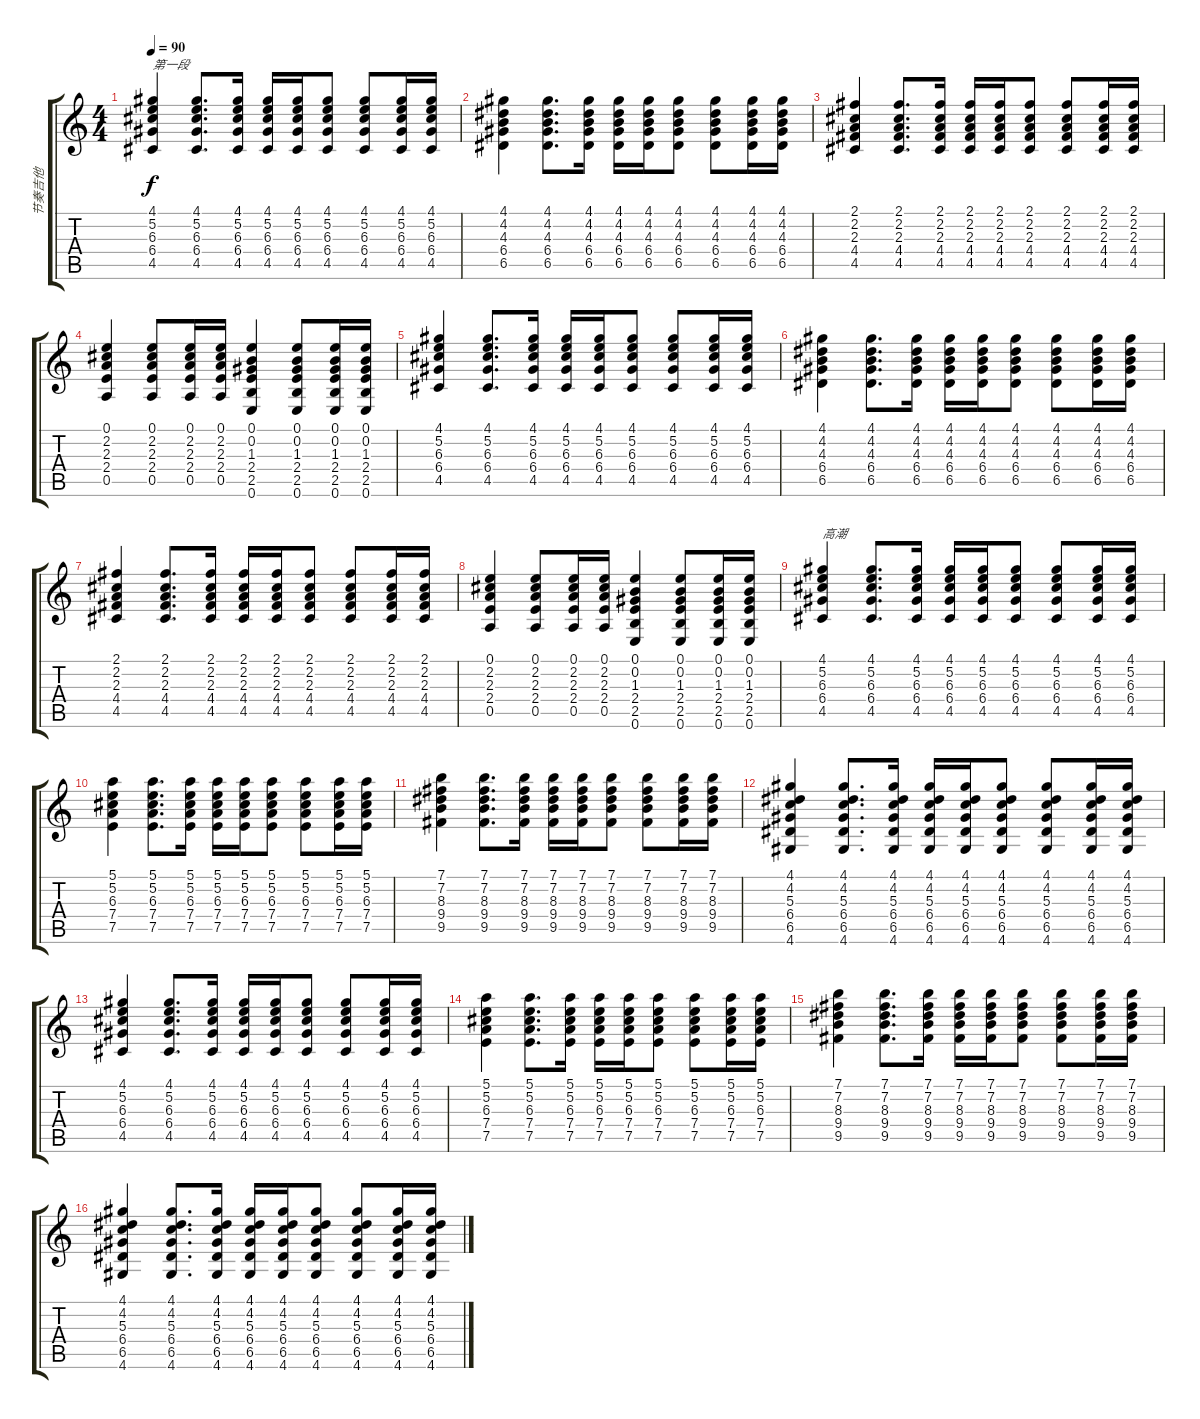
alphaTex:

\track ("节奏吉他" "节奏吉他") {instrument acousticguitarsteel}
\staff {score tabs}
\tuning (E4 B3 G3 D3 A2 E2) {hide}
\ts (4 4)
\tempo 90
\clef g2
\ks c
(4.1 5.2 6.3 6.4 4.5).4{txt "第一段" dy f} (4.1 5.2 6.3 6.4 4.5).8{d} (4.1 5.2 6.3 6.4 4.5).16 (4.1 5.2 6.3 6.4 4.5).16 (4.1 5.2 6.3 6.4 4.5).16 (4.1 5.2 6.3 6.4 4.5).8 (4.1 5.2 6.3 6.4 4.5).8 (4.1 5.2 6.3 6.4 4.5).16 (4.1 5.2 6.3 6.4 4.5).16 |
(4.1 4.2 4.3 6.4 6.5).4 (4.1 4.2 4.3 6.4 6.5).8{d} (4.1 4.2 4.3 6.4 6.5).16 (4.1 4.2 4.3 6.4 6.5).16 (4.1 4.2 4.3 6.4 6.5).16 (4.1 4.2 4.3 6.4 6.5).8 (4.1 4.2 4.3 6.4 6.5).8 (4.1 4.2 4.3 6.4 6.5).16 (4.1 4.2 4.3 6.4 6.5).16 |
(2.1 2.2 2.3 4.4 4.5).4 (2.1 2.2 2.3 4.4 4.5).8{d} (2.1 2.2 2.3 4.4 4.5).16 (2.1 2.2 2.3 4.4 4.5).16 (2.1 2.2 2.3 4.4 4.5).16 (2.1 2.2 2.3 4.4 4.5).8 (2.1 2.2 2.3 4.4 4.5).8 (2.1 2.2 2.3 4.4 4.5).16 (2.1 2.2 2.3 4.4 4.5).16 |
(0.1 2.2 2.3 2.4 0.5).4 (0.1 2.2 2.3 2.4 0.5).8 (0.1 2.2 2.3 2.4 0.5).16 (0.1 2.2 2.3 2.4 0.5).16 (0.1 0.2 1.3 2.4 2.5 0.6).4 (0.1 0.2 1.3 2.4 2.5 0.6).8 (0.1 0.2 1.3 2.4 2.5 0.6).16 (0.1 0.2 1.3 2.4 2.5 0.6).16 |
(4.1 5.2 6.3 6.4 4.5).4 (4.1 5.2 6.3 6.4 4.5).8{d} (4.1 5.2 6.3 6.4 4.5).16 (4.1 5.2 6.3 6.4 4.5).16 (4.1 5.2 6.3 6.4 4.5).16 (4.1 5.2 6.3 6.4 4.5).8 (4.1 5.2 6.3 6.4 4.5).8 (4.1 5.2 6.3 6.4 4.5).16 (4.1 5.2 6.3 6.4 4.5).16 |
(4.1 4.2 4.3 6.4 6.5).4 (4.1 4.2 4.3 6.4 6.5).8{d} (4.1 4.2 4.3 6.4 6.5).16 (4.1 4.2 4.3 6.4 6.5).16 (4.1 4.2 4.3 6.4 6.5).16 (4.1 4.2 4.3 6.4 6.5).8 (4.1 4.2 4.3 6.4 6.5).8 (4.1 4.2 4.3 6.4 6.5).16 (4.1 4.2 4.3 6.4 6.5).16 |
(2.1 2.2 2.3 4.4 4.5).4 (2.1 2.2 2.3 4.4 4.5).8{d} (2.1 2.2 2.3 4.4 4.5).16 (2.1 2.2 2.3 4.4 4.5).16 (2.1 2.2 2.3 4.4 4.5).16 (2.1 2.2 2.3 4.4 4.5).8 (2.1 2.2 2.3 4.4 4.5).8 (2.1 2.2 2.3 4.4 4.5).16 (2.1 2.2 2.3 4.4 4.5).16 |
(0.1 2.2 2.3 2.4 0.5).4 (0.1 2.2 2.3 2.4 0.5).8 (0.1 2.2 2.3 2.4 0.5).16 (0.1 2.2 2.3 2.4 0.5).16 (0.1 0.2 1.3 2.4 2.5 0.6).4 (0.1 0.2 1.3 2.4 2.5 0.6).8 (0.1 0.2 1.3 2.4 2.5 0.6).16 (0.1 0.2 1.3 2.4 2.5 0.6).16 |
(4.1 5.2 6.3 6.4 4.5).4{txt "高潮"} (4.1 5.2 6.3 6.4 4.5).8{d} (4.1 5.2 6.3 6.4 4.5).16 (4.1 5.2 6.3 6.4 4.5).16 (4.1 5.2 6.3 6.4 4.5).16 (4.1 5.2 6.3 6.4 4.5).8 (4.1 5.2 6.3 6.4 4.5).8 (4.1 5.2 6.3 6.4 4.5).16 (4.1 5.2 6.3 6.4 4.5).16 |
(5.1 5.2 6.3 7.4 7.5).4 (5.1 5.2 6.3 7.4 7.5).8{d} (5.1 5.2 6.3 7.4 7.5).16 (5.1 5.2 6.3 7.4 7.5).16 (5.1 5.2 6.3 7.4 7.5).16 (5.1 5.2 6.3 7.4 7.5).8 (5.1 5.2 6.3 7.4 7.5).8 (5.1 5.2 6.3 7.4 7.5).16 (5.1 5.2 6.3 7.4 7.5).16 |
(7.1 7.2 8.3 9.4 9.5).4 (7.1 7.2 8.3 9.4 9.5).8{d} (7.1 7.2 8.3 9.4 9.5).16 (7.1 7.2 8.3 9.4 9.5).16 (7.1 7.2 8.3 9.4 9.5).16 (7.1 7.2 8.3 9.4 9.5).8 (7.1 7.2 8.3 9.4 9.5).8 (7.1 7.2 8.3 9.4 9.5).16 (7.1 7.2 8.3 9.4 9.5).16 |
(4.1 4.2 5.3 6.4 6.5 4.6).4 (4.1 4.2 5.3 6.4 6.5 4.6).8{d} (4.1 4.2 5.3 6.4 6.5 4.6).16 (4.1 4.2 5.3 6.4 6.5 4.6).16 (4.1 4.2 5.3 6.4 6.5 4.6).16 (4.1 4.2 5.3 6.4 6.5 4.6).8 (4.1 4.2 5.3 6.4 6.5 4.6).8 (4.1 4.2 5.3 6.4 6.5 4.6).16 (4.1 4.2 5.3 6.4 6.5 4.6).16 |
(4.1 5.2 6.3 6.4 4.5).4 (4.1 5.2 6.3 6.4 4.5).8{d} (4.1 5.2 6.3 6.4 4.5).16 (4.1 5.2 6.3 6.4 4.5).16 (4.1 5.2 6.3 6.4 4.5).16 (4.1 5.2 6.3 6.4 4.5).8 (4.1 5.2 6.3 6.4 4.5).8 (4.1 5.2 6.3 6.4 4.5).16 (4.1 5.2 6.3 6.4 4.5).16 |
(5.1 5.2 6.3 7.4 7.5).4 (5.1 5.2 6.3 7.4 7.5).8{d} (5.1 5.2 6.3 7.4 7.5).16 (5.1 5.2 6.3 7.4 7.5).16 (5.1 5.2 6.3 7.4 7.5).16 (5.1 5.2 6.3 7.4 7.5).8 (5.1 5.2 6.3 7.4 7.5).8 (5.1 5.2 6.3 7.4 7.5).16 (5.1 5.2 6.3 7.4 7.5).16 |
(7.1 7.2 8.3 9.4 9.5).4 (7.1 7.2 8.3 9.4 9.5).8{d} (7.1 7.2 8.3 9.4 9.5).16 (7.1 7.2 8.3 9.4 9.5).16 (7.1 7.2 8.3 9.4 9.5).16 (7.1 7.2 8.3 9.4 9.5).8 (7.1 7.2 8.3 9.4 9.5).8 (7.1 7.2 8.3 9.4 9.5).16 (7.1 7.2 8.3 9.4 9.5).16 |
(4.1 4.2 5.3 6.4 6.5 4.6).4 (4.1 4.2 5.3 6.4 6.5 4.6).8{d} (4.1 4.2 5.3 6.4 6.5 4.6).16 (4.1 4.2 5.3 6.4 6.5 4.6).16 (4.1 4.2 5.3 6.4 6.5 4.6).16 (4.1 4.2 5.3 6.4 6.5 4.6).8 (4.1 4.2 5.3 6.4 6.5 4.6).8 (4.1 4.2 5.3 6.4 6.5 4.6).16 (4.1 4.2 5.3 6.4 6.5 4.6).16
